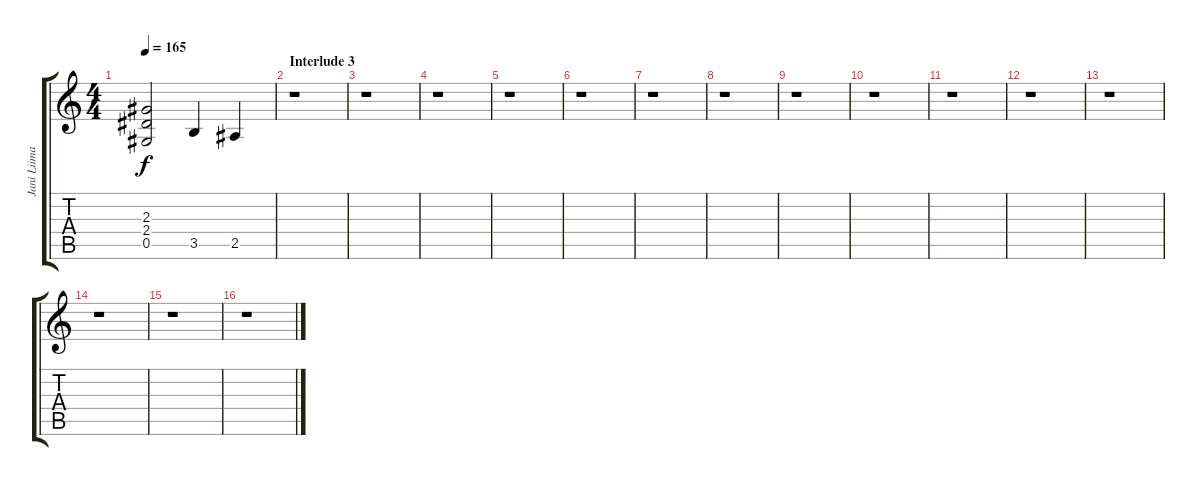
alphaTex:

\track ("Jani Liimatainen" "Jani Liima") {instrument distortionguitar}
\staff {score tabs}
\tuning (Eb4 Bb3 Gb3 Db3 Ab2 Eb2) {hide}
\ts (4 4)
\tempo 165
\clef g2
\ks c
(2.3{t} 2.4{t} 0.5{t}).2{dy f} 3.5.4 2.5.4 |
\section ("" "Interlude 3")
r.1 |
r.1 |
r.1 |
r.1 |
r.1 |
r.1 |
r.1 |
r.1 |
r.1 |
r.1 |
r.1 |
r.1 |
r.1 |
r.1 |
r.1
